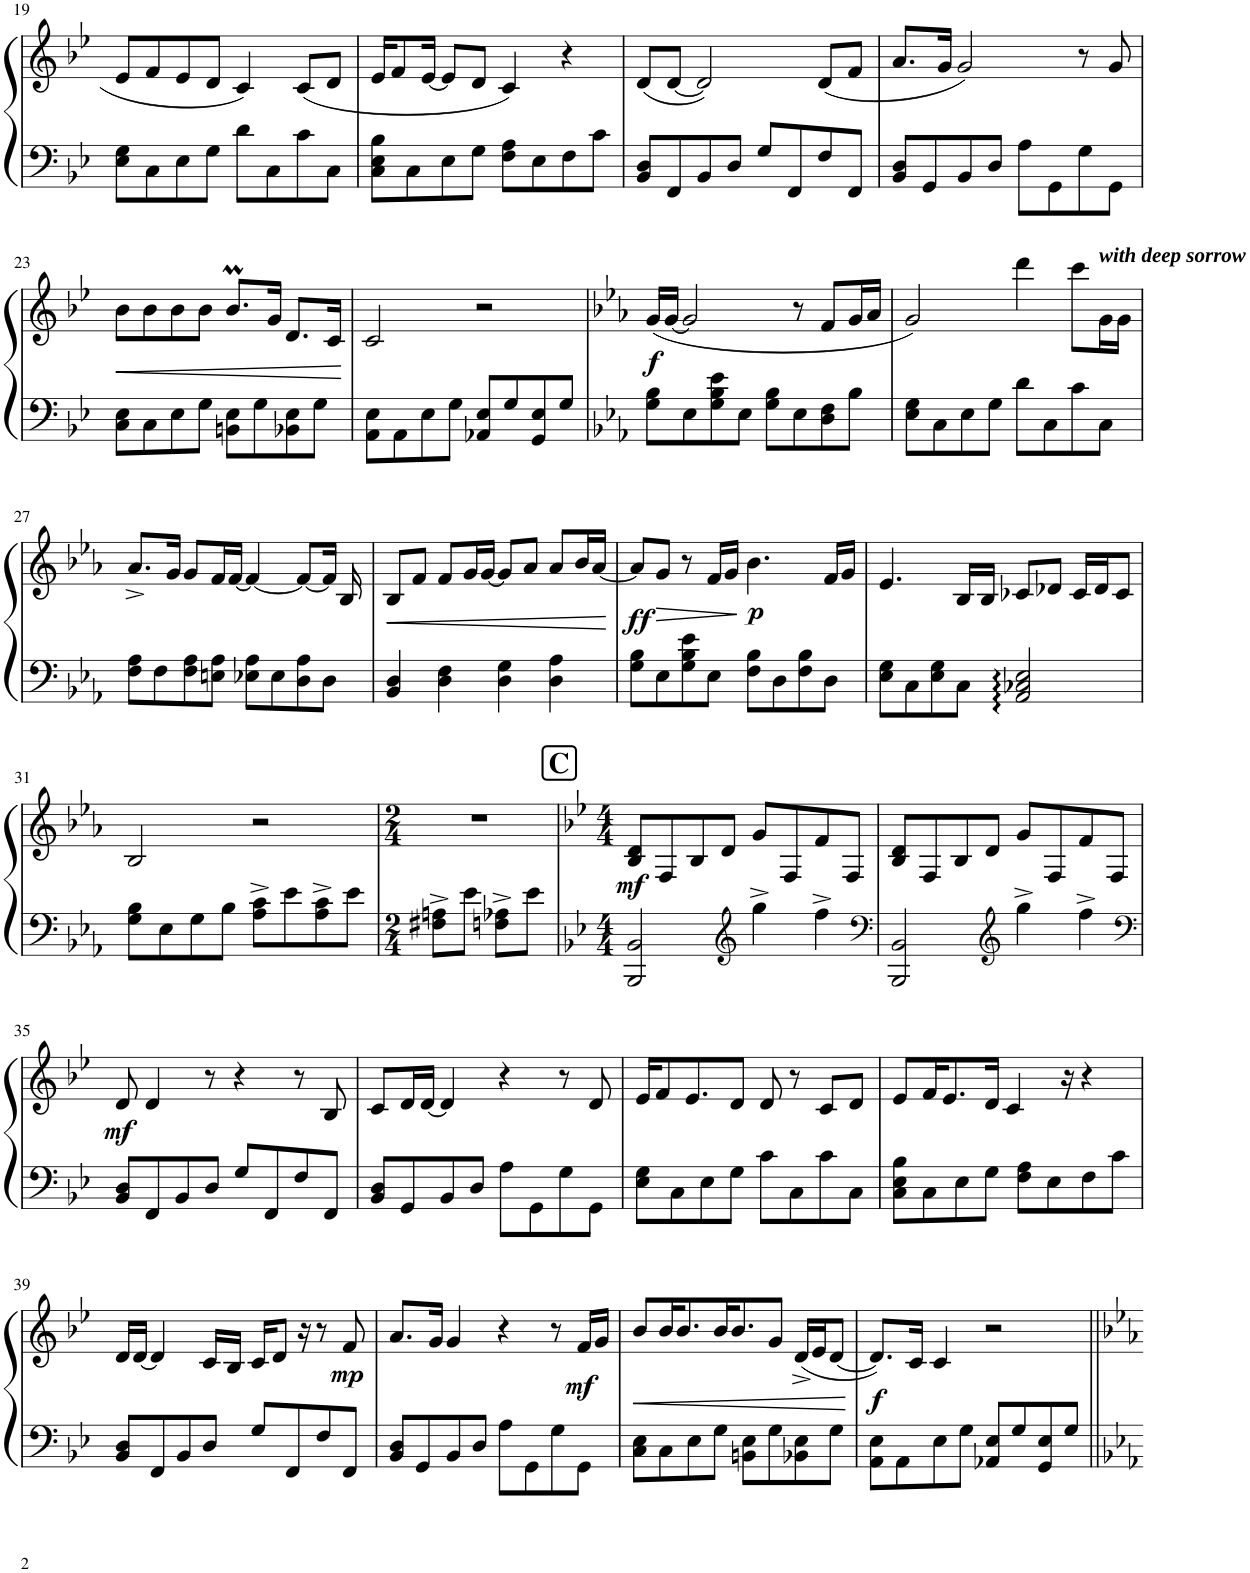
**kern	**kern	**dynam
*part1	*part1	*part1
*staff2	*staff1	*staff1/2
*I"Piano	*	*
*I'Pno.	*	*
!!LO:PB:g=z
*clefF4	*clefG2	*
*k[b-e-]	*k[b-e-]	*
*M4/4	*M4/4	*
=19	=19	=19
8E-\ 8G\L	8e-/L	.
8C\	8f/	.
8E-\	8e-/	.
8G\J	8d/J	.
8d\L	4c/	.
8C\	.	.
8c\	(8c/L	.
8C\J	8d/J	.
=20	=20	=20
8C\ 8E-\ 8B-\L	16e-/KL	.
.	8f/	.
8C\	.	.
.	[16e-/Jk	.
8E-\	8e-/L]	.
8G\J	8d/J	.
8F\ 8A\L	4c/)	.
8E-\	.	.
8F\	4r	.
8c\J	.	.
=21	=21	=21
8BB-/ 8D/L	(8d/L	.
8FF/	[8d/J	.
8BB-/	2d/])	.
8D/J	.	.
8G/L	.	.
8FF/	.	.
8F/	(8d/L	.
8FF/J	8f/J	.
=22	=22	=22
8BB-/ 8D/L	8.a/L	.
8GG/	.	.
.	16g/Jk	.
8BB-/	2g/)	.
8D/J	.	.
8A\L	.	.
8GG\	.	.
8G\	8r	.
8GG\J	8g/	.
!!LO:LB:g=z
=23	=23	=23
!	!	!LO:HP:b
8C\ 8E-\L	8b-\L	<
8C\	8b-\	.
8E-\	8b-\	.
8G\J	8b-\J	.
8BBn\ 8E-\L	8.b-M/L	.
8G\	.	.
.	16g/Jk	.
8BB-X\ 8E-\	8.d/L	.
8G\J	.	.
.	16c/Jk	.
.	.	[
=24	=24	=24
8AA\ 8E-\L	2c/	.
8AA\	.	.
8E-\	.	.
8G\J	.	.
8AA-X/ 8E-/L	2r	.
8G/	.	.
8GG/ 8E-/	.	.
8G/J	.	.
=25	=25	=25
*k[b-e-a-]	*k[b-e-a-]	*
!	!	!LO:DY:b
8G\ 8B-\L	(16g/LL	f
.	[16g/JJ	.
8E-\	2g/]	.
8G\ 8B-\ 8e-\	.	.
8E-\J	.	.
8G\ 8B-\L	.	.
8E-\	8r	.
8D\ 8F\	8f/L	.
8B-\J	16g/L	.
.	16a-/JJ	.
=26	=26	=26
8E-\ 8G\L	2g/)	.
8C\	.	.
8E-\	.	.
8G\J	.	.
8d\L	4ddd\	.
8C\	.	.
8c\	8ccc\L	.
!	!LO:TX:a:Bi:t=with deep sorrow	!
8C\J	16g\L	.
.	16g\JJ	.
!!LO:LB:g=z
=27	=27	=27
8F\ 8A-\L	8.a-^/L	.
8F\	.	.
.	16g/Jk	.
8F\ 8A-\	8g/L	.
8En\ 8A-\J	16f/L	.
.	[16f/JJ	.
8E-X\ 8A-\L	4f/_	.
8E-\	.	.
8D\ 8A-\	8f/L_	.
8D\J	16f/Jk]	.
.	16B-/	.
=28	=28	=28
!	!	!LO:HP:b
4BB-/ 4D/	8B-/L	<
.	8f/J	.
4D\ 4F\	8f/L	.
.	16g/L	.
.	[16g/JJ	.
4D\ 4G\	8g/L]	.
.	8a-/J	.
4D\ 4A-\	8a-/L	.
.	16b-/L	.
.	[16a-/JJ	.
.	.	[
=29	=29	=29
!	!	!LO:DY:b
8G\ 8B-\L	8a-/L]	ff
!	!	!LO:HP:b
8E-\	8g/J	>
8G\ 8B-\ 8e-\	8r	.
8E-\J	16f/LL	.
.	16g/JJ	.
!	!	!LO:DY:n=1:b
8F\ 8B-\L	4.b-\	] p
8D\	.	.
8F\ 8B-\	.	.
8D\J	16f/LL	.
.	16g/JJ	.
=30	=30	=30
8E-\ 8G\L	4.e-/	.
8C\	.	.
8E-\ 8G\	.	.
8C\J	16B-/LL	.
.	16B-/JJ	.
2AA-/ 2C-X/ 2E-/	8c-X/L	.
.	8d-X/J	.
.	16c-/LL	.
.	16d-/J	.
.	8c-/J	.
!!LO:LB:g=z
=31	=31	=31
8G\ 8B-\L	2B-/	.
8E-\	.	.
8G\	.	.
8B-\J	.	.
8A-\^ 8c\^L	2r	.
8e-\	.	.
8A-\^ 8c\^	.	.
8e-\J	.	.
=32	=32	=32
*M2/4	*M2/4	*
8F#X\^ 8An\^L	2r	.
8e-\J	.	.
8Fn\^ 8A-X\^L	.	.
8e-\J	.	.
!!LO:REH:place=s1:a:B:cj:fs=14:t=C
=33	=33	=33
*k[b-e-]	*k[b-e-]	*
*M4/4	*M4/4	*
!	!	!LO:DY:b
2BBB-/ 2BB-/	8B-/ 8d/L	mf
.	8F/	.
.	8B-/	.
.	8d/J	.
*clefG2	*	*
4gg^\	8g/L	.
.	8F/	.
4ff^\	8f/	.
.	8F/J	.
=34	=34	=34
*clefF4	*	*
2BBB-/ 2BB-/	8B-/ 8d/L	.
.	8F/	.
.	8B-/	.
.	8d/J	.
*clefG2	*	*
4gg^\	8g/L	.
.	8F/	.
4ff^\	8f/	.
.	8F/J	.
!!LO:LB:g=z
=35	=35	=35
*clefF4	*	*
!	!	!LO:DY:b
8BB-/ 8D/L	8d/	mf
8FF/	4d/	.
8BB-/	.	.
8D/J	8r	.
8G/L	4r	.
8FF/	.	.
8F/	8r	.
8FF/J	8B-/	.
=36	=36	=36
8BB-/ 8D/L	8c/L	.
8GG/	16d/L	.
.	[16d/JJ	.
8BB-/	4d/]	.
8D/J	.	.
8A\L	4r	.
8GG\	.	.
8G\	8r	.
8GG\J	8d/	.
=37	=37	=37
8E-\ 8G\L	16e-/KL	.
.	8f/	.
8C\	.	.
.	8.e-/	.
8E-\	.	.
8G\J	8d/J	.
8c\L	8d/	.
8C\	8r	.
8c\	8c/L	.
8C\J	8d/J	.
=38	=38	=38
8C\ 8E-\ 8B-\L	8e-/L	.
8C\	16f/K	.
.	8.e-/	.
8E-\	.	.
8G\J	16d/Jk	.
.	4c/	.
8F\ 8A\L	.	.
8E-\	.	.
.	16r	.
8F\	4r	.
8c\J	.	.
!!LO:LB:g=z
=39	=39	=39
8BB-/ 8D/L	16d/LL	.
.	[16d/JJ	.
8FF/	4d/]	.
8BB-/	.	.
8D/J	16c/LL	.
.	16B-/JJ	.
8G/L	16c/KL	.
.	8d/J	.
8FF/	.	.
.	16r	.
8F/	8r	.
!	!	!LO:DY:b
8FF/J	8f/	mp
=40	=40	=40
8BB-/ 8D/L	8.a/L	.
8GG/	.	.
.	16g/Jk	.
8BB-/	4g/	.
8D/J	.	.
8A\L	4r	.
8GG\	.	.
8G\	8r	.
!	!	!LO:DY:b
8GG\J	16f/LL	mf
.	16g/JJ	.
=41	=41	=41
!	!	!LO:HP:b
8C\ 8E-\L	8b-/L	<
8C\	16b-/K	.
.	8.b-/	.
8E-\	.	.
8G\J	16b-/K	.
.	8.b-/	.
8BBn\ 8E-\L	.	.
8G\	8g/J	.
8BB-X\ 8E-\	(16d^/LL	.
.	16e-/J	.
8G\J	[8d/J	.
.	.	[
=42	=42	=42
!	!	!LO:DY:b
8AA\ 8E-\L	8.d/L])	f
8AA\	.	.
.	16c/Jk	.
8E-\	4c/	.
8G\J	.	.
8AA-X/ 8E-/L	2r	.
8G/	.	.
8GG/ 8E-/	.	.
8G/J	.	.
=||	=||	=||
*-	*-	*-
